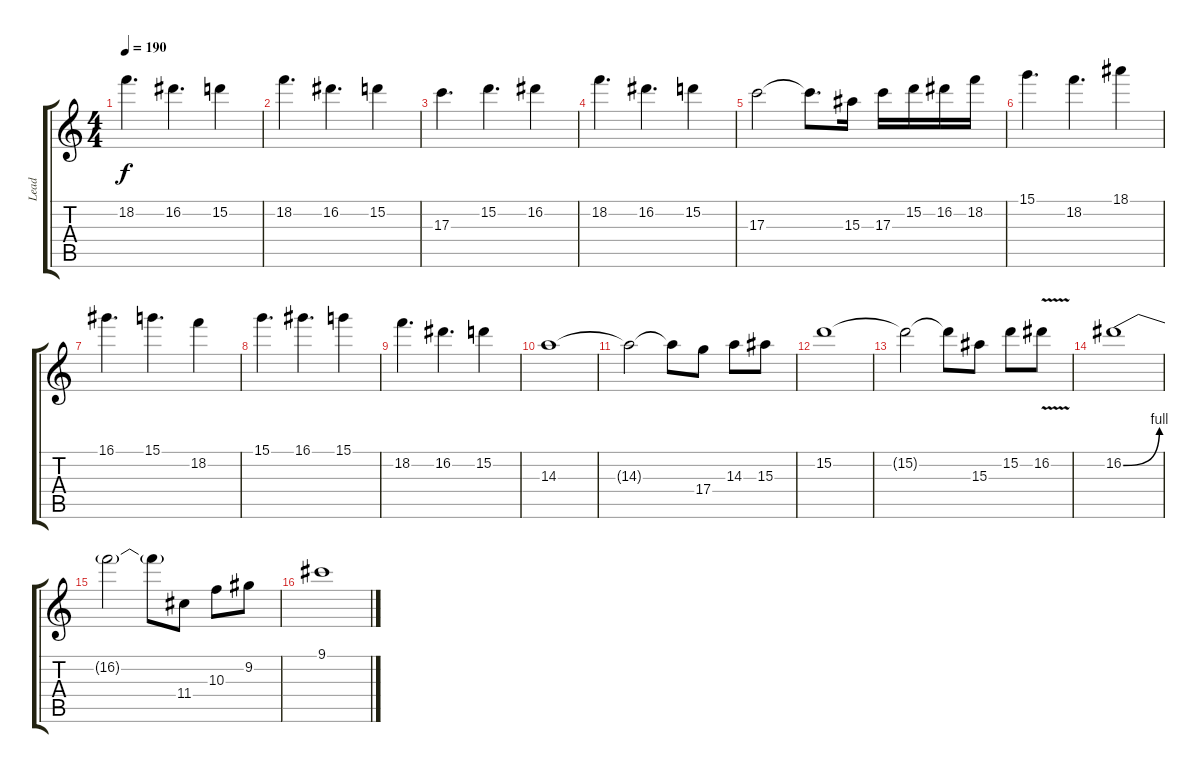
\track ("Lead" "Lead") {instrument distortionguitar}
\staff {score tabs}
\tuning (E4 B3 G3 D3 A2 E2) {hide}
\ts (4 4)
\tempo 190
\clef g2
\ks c
18.2.4{d dy f} 16.2.4{d} 15.2.4 |
18.2.4{d} 16.2.4{d} 15.2.4 |
17.3.4{d} 15.2.4{d} 16.2.4 |
18.2.4{d} 16.2.4{d} 15.2.4 |
17.3.2 17.3{t}.8{d} 15.3.16 17.3.16 15.2.16 16.2.16 18.2.16 |
15.1.4{d} 18.2.4{d} 18.1.4 |
16.1.4{d} 15.1.4{d} 18.2.4 |
15.1.4{d} 16.1.4{d} 15.1.4 |
18.2.4{d} 16.2.4{d} 15.2.4 |
14.3.1 |
14.3{t}.2 14.3{t}.8 17.4.8 14.3.8 15.3.8 |
15.2.1 |
15.2{t}.2 15.2{t}.8 15.3.8 15.2.8 16.2{v}.8 |
16.2{be (bend 0 0 60 4)}.1 |
16.2{t}.2 16.2{t}.8 11.4.8 10.3.8 9.2.8 |
9.1.1
